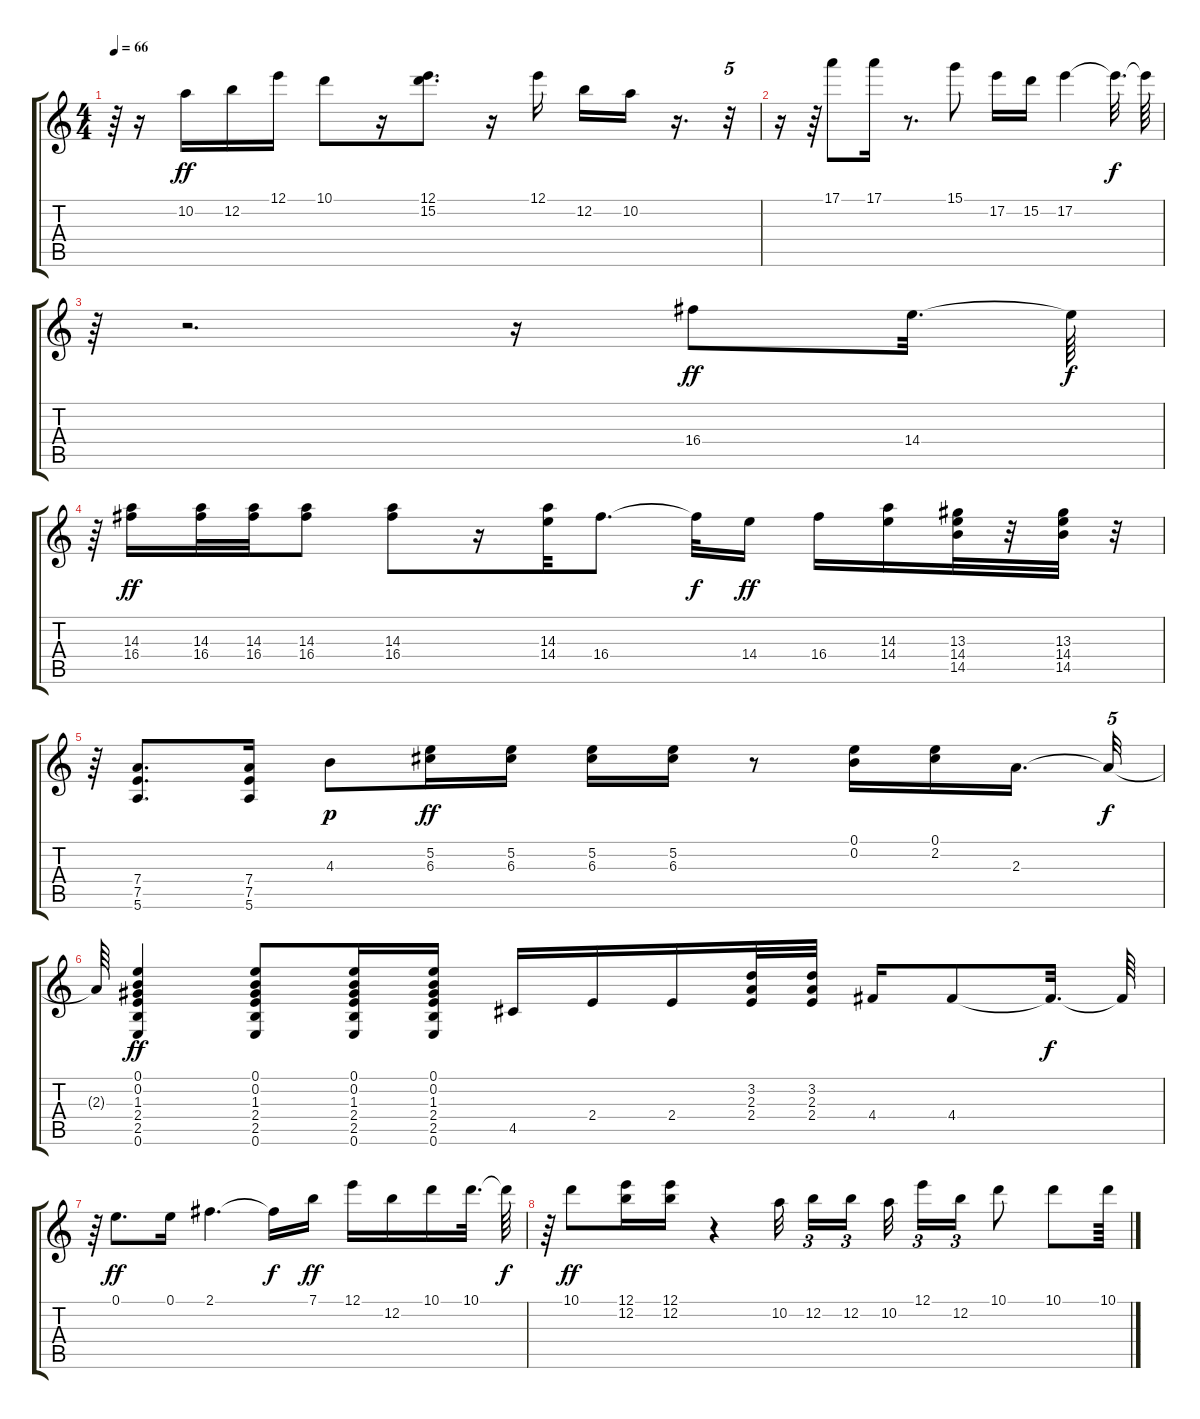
\track "" {instrument distortionguitar}
\staff {score tabs}
\tuning (E4 B3 G3 D3 A2 E2) {hide}
\ts (4 4)
\tempo 66
\clef g2
\ks c
r.64{dy f} r.16 10.2.16{dy ff} 12.2.16 12.1.16 10.1.8 r.16 (12.1 15.2).8{d} r.16 12.1.16 12.2.16 10.2.16 r.16{d} r.32{tu (5 4)} |
r.16 r.64 17.1.8 17.1.16 r.8{d} 15.1.8 17.2.16 15.2.16 17.2.4 17.2{t}.32{d dy f} 17.2{t}.64 |
r.64 r.2{d} r.16 16.4.8{dy ff} 14.4.32{d} 14.4{t}.64{dy f} |
r.64 (14.3 16.4).16{dy ff} (14.3 16.4).32 (14.3 16.4).32 (14.3 16.4).8 (14.3 16.4).8 r.16 (14.3 14.4).32 16.4.8{d} 16.4{t}.32{dy f} 14.4.16{dy ff} 16.4.16 (14.3 14.4).16 (13.3 14.4 14.5).32 r.32 (13.3 14.4 14.5).32 r.32{tu (5 4)} |
r.64 (7.4 7.5 5.6).8{d} (7.4 7.5 5.6).16 4.3.8{dy p} (5.2 6.3).16{dy ff} (5.2 6.3).16 (5.2 6.3).16 (5.2 6.3).16 r.8 (0.1 0.2).16 (0.1 2.2).16 2.3.16{d beam splitsecondary} 2.3{t}.32{tu (5 4) dy f} |
2.3{t}.64 (0.1 0.2 1.3 2.4 2.5 0.6).4{dy ff} (0.1 0.2 1.3 2.4 2.5 0.6).8 (0.1 0.2 1.3 2.4 2.5 0.6).16 (0.1 0.2 1.3 2.4 2.5 0.6).16 4.5.16 2.4.16 2.4.16 (3.2 2.3 2.4).32 (3.2 2.3 2.4).32 4.4.16 4.4.8 4.4{t}.32{d dy f} 4.4{t}.64 |
r.64 0.1.8{d dy ff} 0.1.16 2.1.4{d} 2.1{t}.16{dy f} 7.1.16{dy ff} 12.1.16 12.2.16 10.1.16 10.1.32{d} 10.1{t}.64{dy f} |
r.64 10.1.8{dy ff} (12.1 12.2).16 (12.1 12.2).16 r.4 10.2.32{beam splitsecondary} 12.2.16{tu (3 2)} 12.2.16{tu (3 2) beam splitsecondary} 10.2.32{beam splitsecondary} 12.1.16{tu (3 2)} 12.2.16{tu (3 2)} 10.1.8 10.1.8 10.1.64
